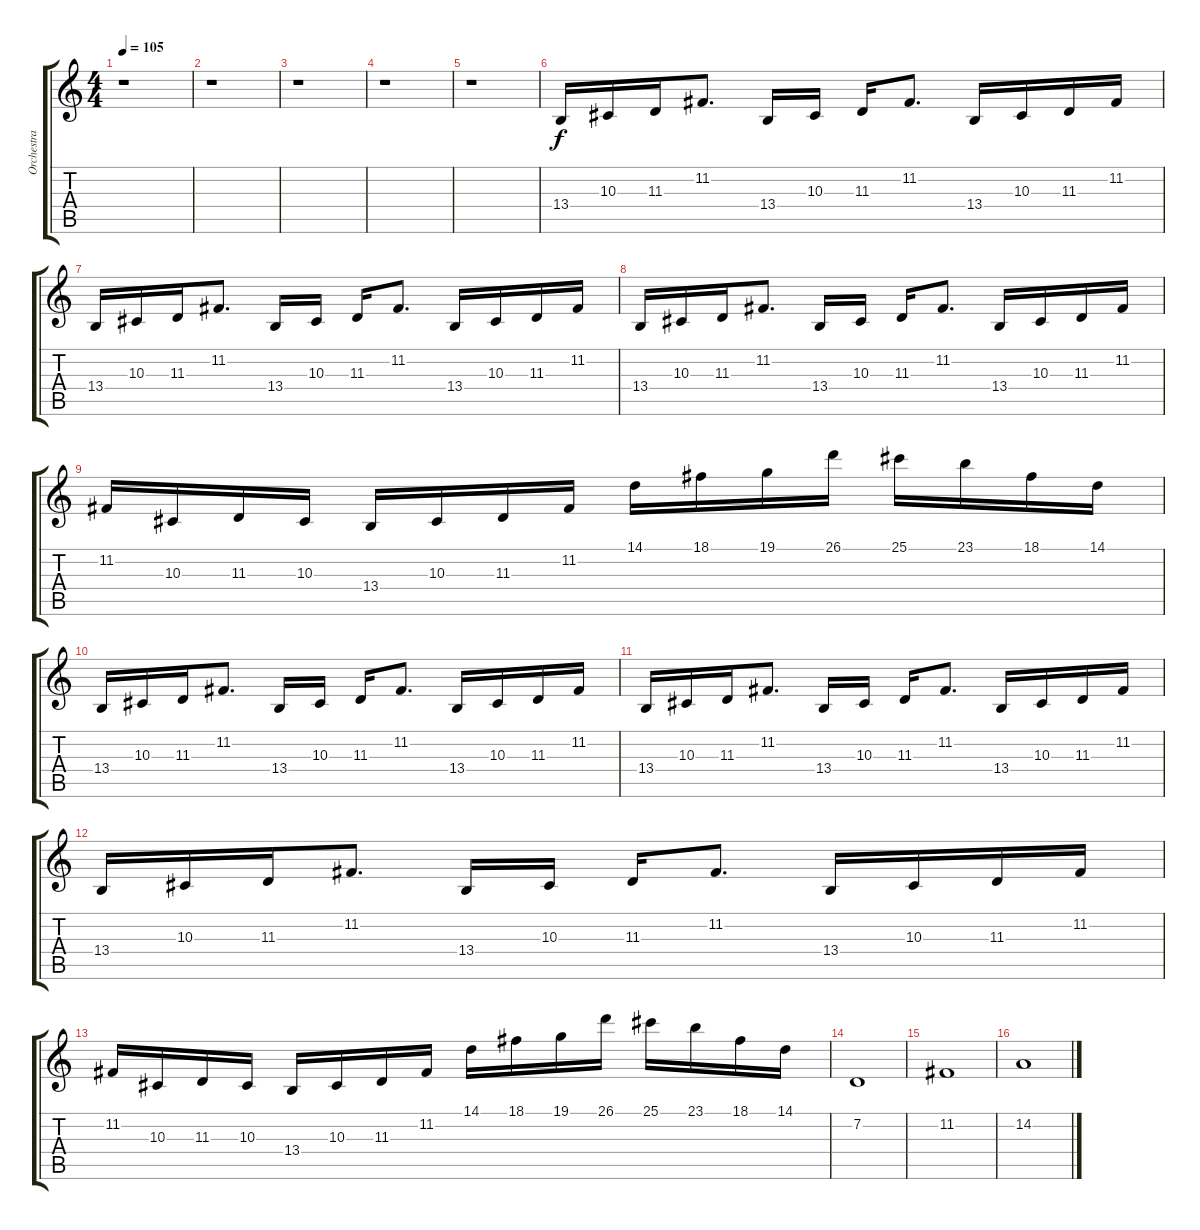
\track ("Orchestra" "Orchestra") {instrument stringensemble1}
\staff {score tabs}
\tuning (C4 G3 Eb3 Bb2 F2 C2) {hide}
\ts (4 4)
\tempo 105
\clef g2
\ks c
r.1{dy f} |
r.1 |
r.1 |
r.1 |
r.1 |
13.4.16 10.3.16 11.3.16 11.2.8{d} 13.4.16 10.3.16 11.3.16 11.2.8{d} 13.4.16 10.3.16 11.3.16 11.2.16 |
13.4.16 10.3.16 11.3.16 11.2.8{d} 13.4.16 10.3.16 11.3.16 11.2.8{d} 13.4.16 10.3.16 11.3.16 11.2.16 |
13.4.16 10.3.16 11.3.16 11.2.8{d} 13.4.16 10.3.16 11.3.16 11.2.8{d} 13.4.16 10.3.16 11.3.16 11.2.16 |
11.2.16 10.3.16 11.3.16 10.3.16 13.4.16 10.3.16 11.3.16 11.2.16 14.1.16 18.1.16 19.1.16 26.1.16 25.1.16 23.1.16 18.1.16 14.1.16 |
13.4.16 10.3.16 11.3.16 11.2.8{d} 13.4.16 10.3.16 11.3.16 11.2.8{d} 13.4.16 10.3.16 11.3.16 11.2.16 |
13.4.16 10.3.16 11.3.16 11.2.8{d} 13.4.16 10.3.16 11.3.16 11.2.8{d} 13.4.16 10.3.16 11.3.16 11.2.16 |
13.4.16 10.3.16 11.3.16 11.2.8{d} 13.4.16 10.3.16 11.3.16 11.2.8{d} 13.4.16 10.3.16 11.3.16 11.2.16 |
11.2.16 10.3.16 11.3.16 10.3.16 13.4.16 10.3.16 11.3.16 11.2.16 14.1.16 18.1.16 19.1.16 26.1.16 25.1.16 23.1.16 18.1.16 14.1.16 |
7.2.1 |
11.2.1 |
14.2.1
